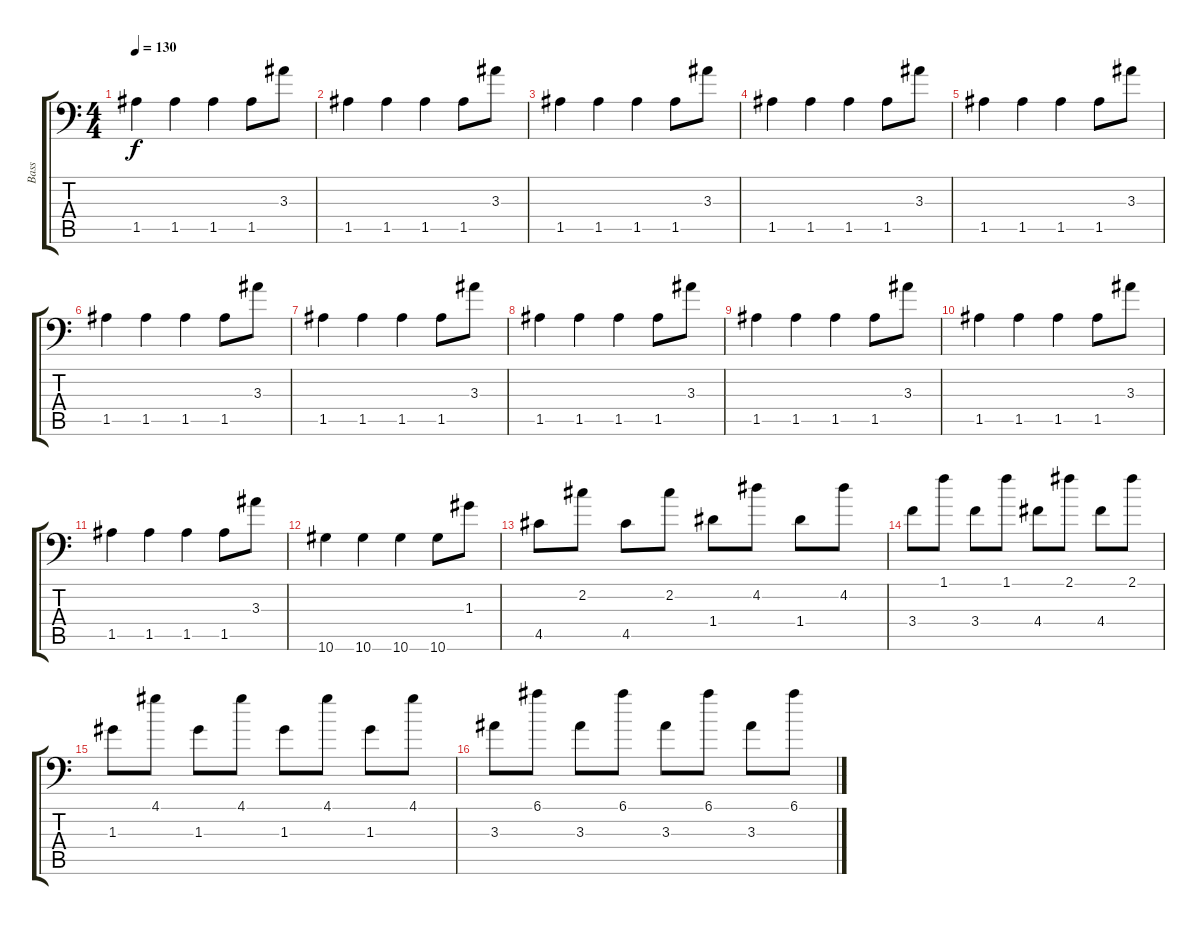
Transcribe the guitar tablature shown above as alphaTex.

\track ("Bass" "Bass") {instrument slapbass2}
\staff {score tabs}
\tuning (E4 B3 G3 D3 A2 Bb1) {hide}
\ts (4 4)
\tempo 130
\clef f4
\ks c
1.5.4{dy f} 1.5.4 1.5.4 1.5.8 3.3.8 |
1.5.4 1.5.4 1.5.4 1.5.8 3.3.8 |
1.5.4 1.5.4 1.5.4 1.5.8 3.3.8 |
1.5.4 1.5.4 1.5.4 1.5.8 3.3.8 |
1.5.4 1.5.4 1.5.4 1.5.8 3.3.8 |
1.5.4 1.5.4 1.5.4 1.5.8 3.3.8 |
1.5.4 1.5.4 1.5.4 1.5.8 3.3.8 |
1.5.4 1.5.4 1.5.4 1.5.8 3.3.8 |
1.5.4 1.5.4 1.5.4 1.5.8 3.3.8 |
1.5.4 1.5.4 1.5.4 1.5.8 3.3.8 |
1.5.4 1.5.4 1.5.4 1.5.8 3.3.8 |
10.6.4 10.6.4 10.6.4 10.6.8 1.3.8 |
4.5.8 2.2.8 4.5.8 2.2.8 1.4.8 4.2.8 1.4.8 4.2.8 |
3.4.8 1.1.8 3.4.8 1.1.8 4.4.8 2.1.8 4.4.8 2.1.8 |
1.3.8 4.1.8 1.3.8 4.1.8 1.3.8 4.1.8 1.3.8 4.1.8 |
3.3.8 6.1.8 3.3.8 6.1.8 3.3.8 6.1.8 3.3.8 6.1.8
